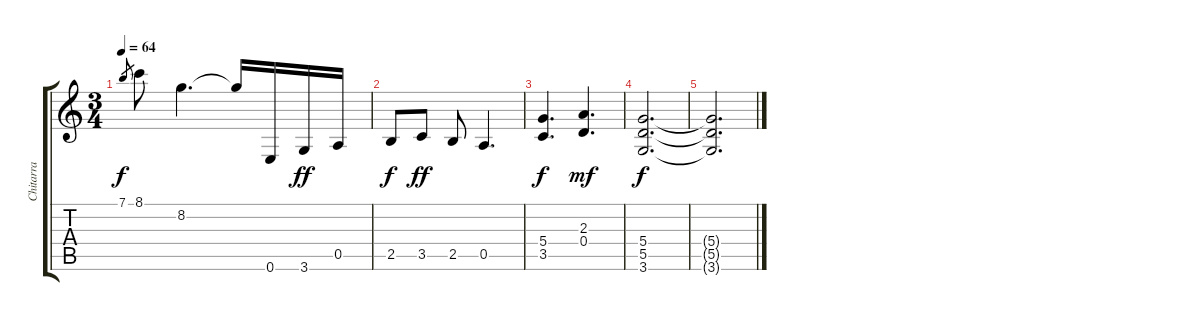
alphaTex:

\track ("Chitarra" "Chitarra") {instrument distortionguitar}
\staff {score tabs}
\tuning (E4 B3 G3 D3 A2 E2) {hide}
\ts (3 4)
\tempo 64
\clef g2
\ks c
7.1.8{gr dy f} 8.1.8 8.2.4{d} 8.2{t}.16 0.6.16 3.6.16{dy ff} 0.5.16 |
2.5.8{dy f} 3.5.8{dy ff} 2.5.8 0.5.4{d} |
(5.4 3.5).4{d dy f} (2.3 0.4).4{d dy mf} |
(5.4 5.5 3.6).2{d dy f} |
(5.4{t} 5.5{t} 3.6{t}).2{d}
